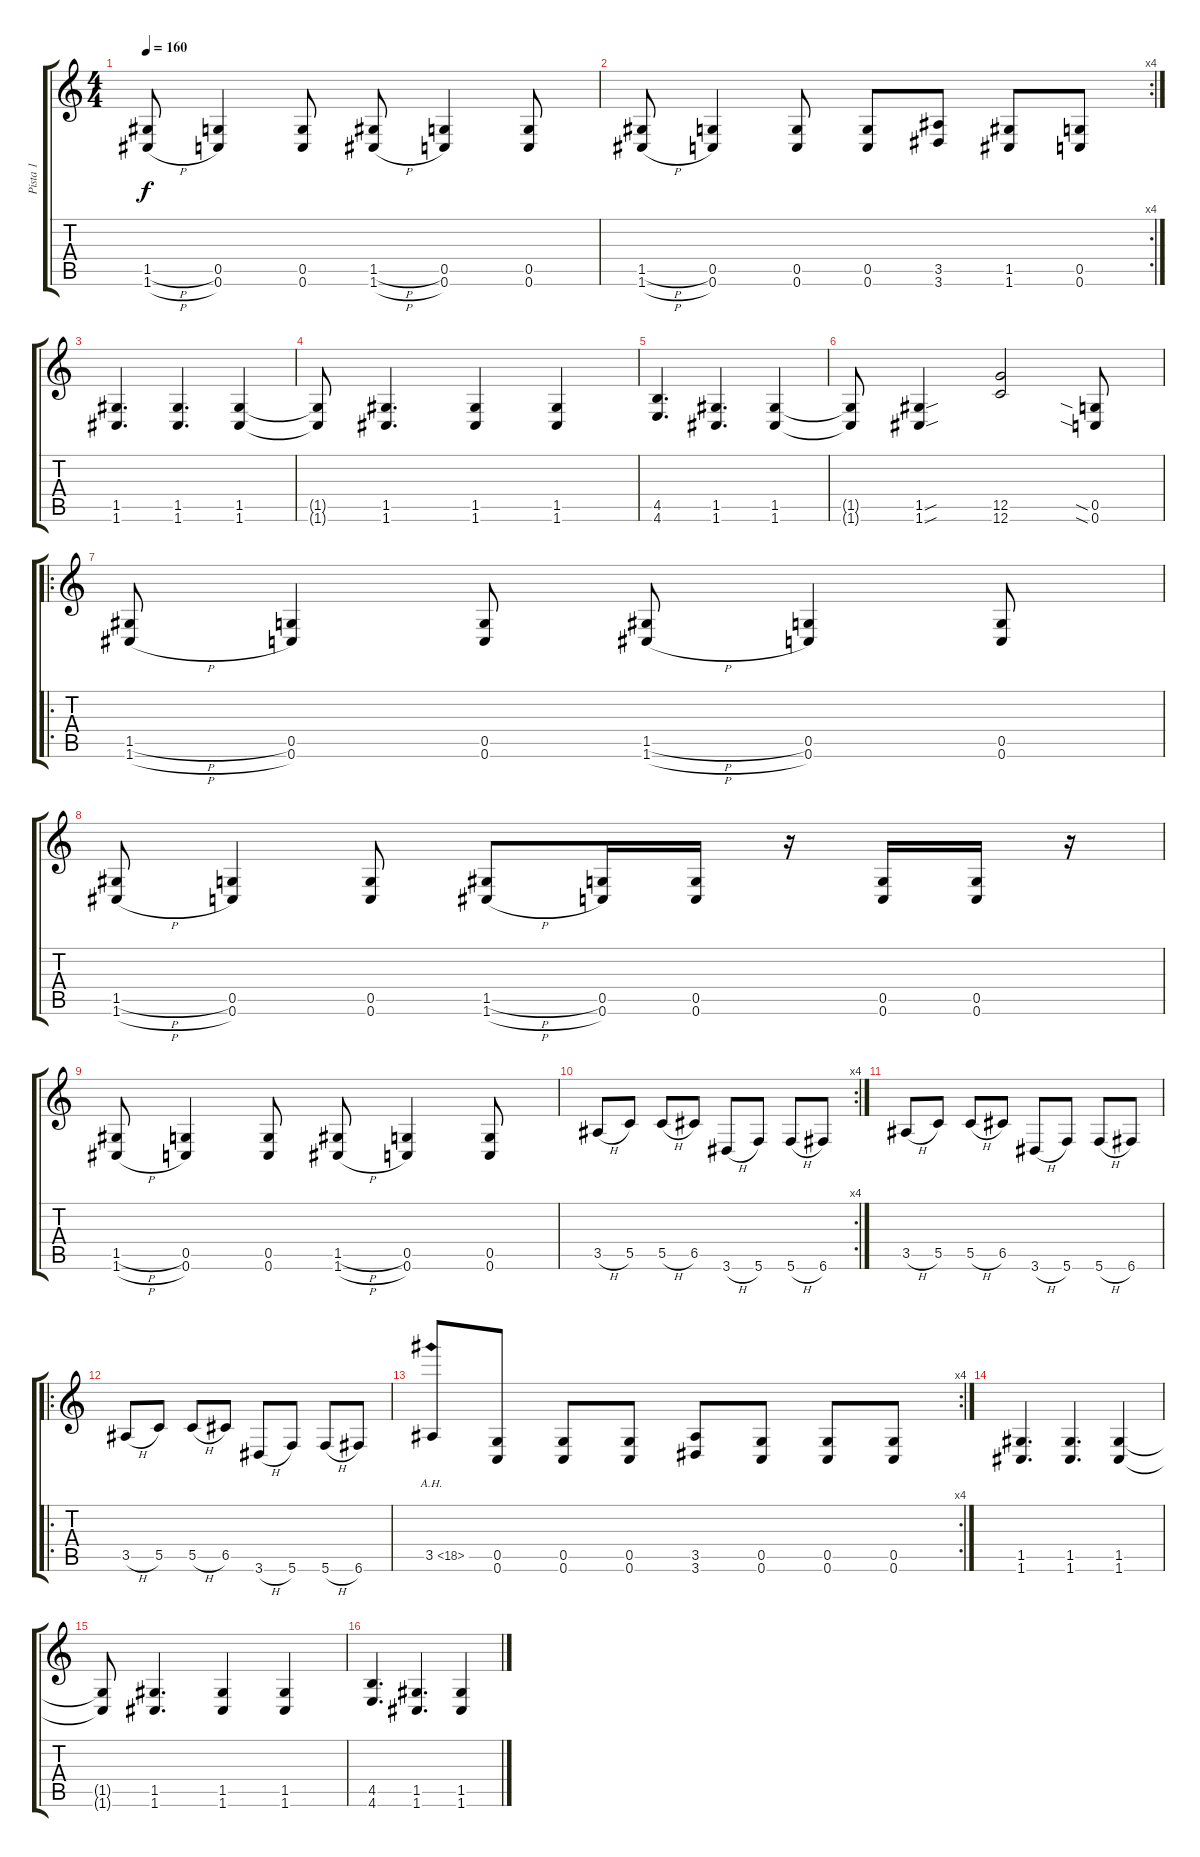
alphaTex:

\track ("Pista 1" "Pista 1") {instrument distortionguitar}
\staff {score tabs}
\tuning (D4 A3 F3 C3 G2 C2) {hide}
\ts (4 4)
\tempo 160
\clef g2
\ks c
(1.5{h} 1.6{h}).8{dy f} (0.5 0.6).4 (0.5 0.6).8 (1.5{h} 1.6{h}).8 (0.5 0.6).4 (0.5 0.6).8 |
\rc 4
(1.5{h} 1.6{h}).8 (0.5 0.6).4 (0.5 0.6).8 (0.5 0.6).8 (3.5 3.6).8 (1.5 1.6).8 (0.5 0.6).8 |
(1.5 1.6).4{d} (1.5 1.6).4{d} (1.5 1.6).4 |
(1.5{t} 1.6{t}).8 (1.5 1.6).4{d} (1.5 1.6).4 (1.5 1.6).4 |
(4.5 4.6).4{d} (1.5 1.6).4{d} (1.5 1.6).4 |
(1.5{t} 1.6{t}).8 (1.5{sou} 1.6{sou}).4 (12.5 12.6).2 (0.5{sia} 0.6{sia}).8 |
\ro
(1.5{h} 1.6{h}).8 (0.5 0.6).4 (0.5 0.6).8 (1.5{h} 1.6{h}).8 (0.5 0.6).4 (0.5 0.6).8 |
(1.5{h} 1.6{h}).8 (0.5 0.6).4 (0.5 0.6).8 (1.5{h} 1.6{h}).8 (0.5 0.6).16 (0.5 0.6).16 r.16 (0.5 0.6).16 (0.5 0.6).16 r.16 |
(1.5{h} 1.6{h}).8 (0.5 0.6).4 (0.5 0.6).8 (1.5{h} 1.6{h}).8 (0.5 0.6).4 (0.5 0.6).8 |
\rc 4
3.5{h}.8 5.5.8 5.5{h}.8 6.5.8 3.6{h}.8 5.6.8 5.6{h}.8 6.6.8 |
3.5{h}.8 5.5.8 5.5{h}.8 6.5.8 3.6{h}.8 5.6.8 5.6{h}.8 6.6.8 |
\ro
3.5{h}.8 5.5.8 5.5{h}.8 6.5.8 3.6{h}.8 5.6.8 5.6{h}.8 6.6.8 |
\rc 4
3.5{ah 15}.8 (0.5 0.6).8 (0.5 0.6).8 (0.5 0.6).8 (3.5 3.6).8 (0.5 0.6).8 (0.5 0.6).8 (0.5 0.6).8 |
(1.5 1.6).4{d} (1.5 1.6).4{d} (1.5 1.6).4 |
(1.5{t} 1.6{t}).8 (1.5 1.6).4{d} (1.5 1.6).4 (1.5 1.6).4 |
(4.5 4.6).4{d} (1.5 1.6).4{d} (1.5 1.6).4
